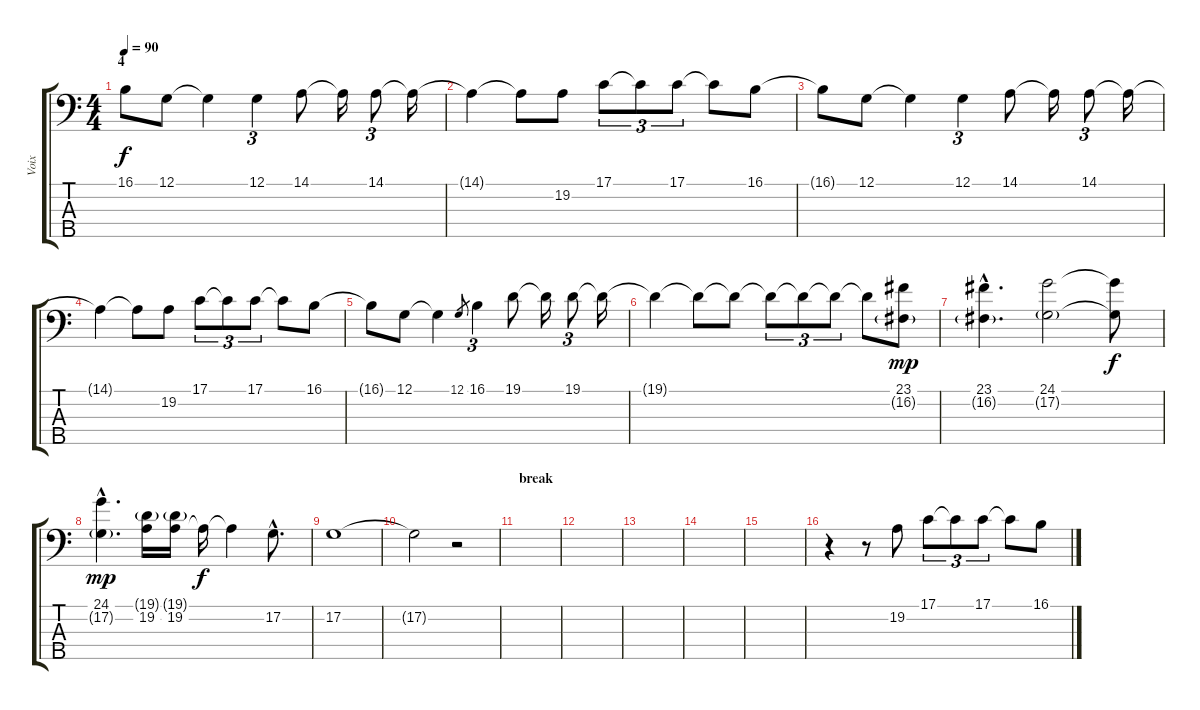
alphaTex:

\track ("Voix" "Voix") {instrument flute}
\staff {score tabs}
\tuning (G2 D2 A1 E1 B0) {hide}
\ts (4 4)
\section ("" "4")
\tempo 90
\clef f4
\ks c
16.1{t}.8{dy f} 12.1.8 12.1{t}.4 12.1.4{tu (3 2)} 14.1.8 14.1{t}.16 14.1.8{tu (3 2)} 14.1{t}.16 |
14.1{t}.4 14.1{t}.8 19.2.8 17.1.8{tu (3 2)} 17.1{t}.8{tu (3 2)} 17.1.8{tu (3 2)} 17.1{t}.8 16.1.8 |
16.1{t}.8 12.1.8 12.1{t}.4 12.1.4{tu (3 2)} 14.1.8 14.1{t}.16 14.1.8{tu (3 2)} 14.1{t}.16 |
14.1{t}.4 14.1{t}.8 19.2.8 17.1.8{tu (3 2)} 17.1{t}.8{tu (3 2)} 17.1.8{tu (3 2)} 17.1{t}.8 16.1.8 |
16.1{t}.8 12.1.8 12.1{t}.4 12.1.8{gr} 16.1.4{tu (3 2)} 19.1.8 19.1{t}.16 19.1.8{tu (3 2)} 19.1{t}.16 |
19.1{t}.4 19.1{t}.8 19.1{t}.8 19.1{t}.8{tu (3 2)} 19.1{t}.8{tu (3 2)} 19.1{t}.8{tu (3 2)} 19.1{t}.8 (23.1 16.2{g}).8{dy mp} |
(23.1{hac} 16.2{g hac}).4{d} (24.1 17.2{g}).2 (24.1{t} 17.2{t}).8{dy f} |
(24.1{hac} 17.2{g hac}).4{d dy mp} (19.1{g} 19.2).16 (19.1{g} 19.2).16 19.2{t}.16{dy f} 19.2{t}.4 17.2{hac}.8{d} |
17.2.1 |
17.2{t}.2 r.2 |
\section ("" "break ")
|
|
|
|
|
r.4 r.8 19.2.8 17.1.8{tu (3 2)} 17.1{t}.8{tu (3 2)} 17.1.8{tu (3 2)} 17.1{t}.8 16.1.8
